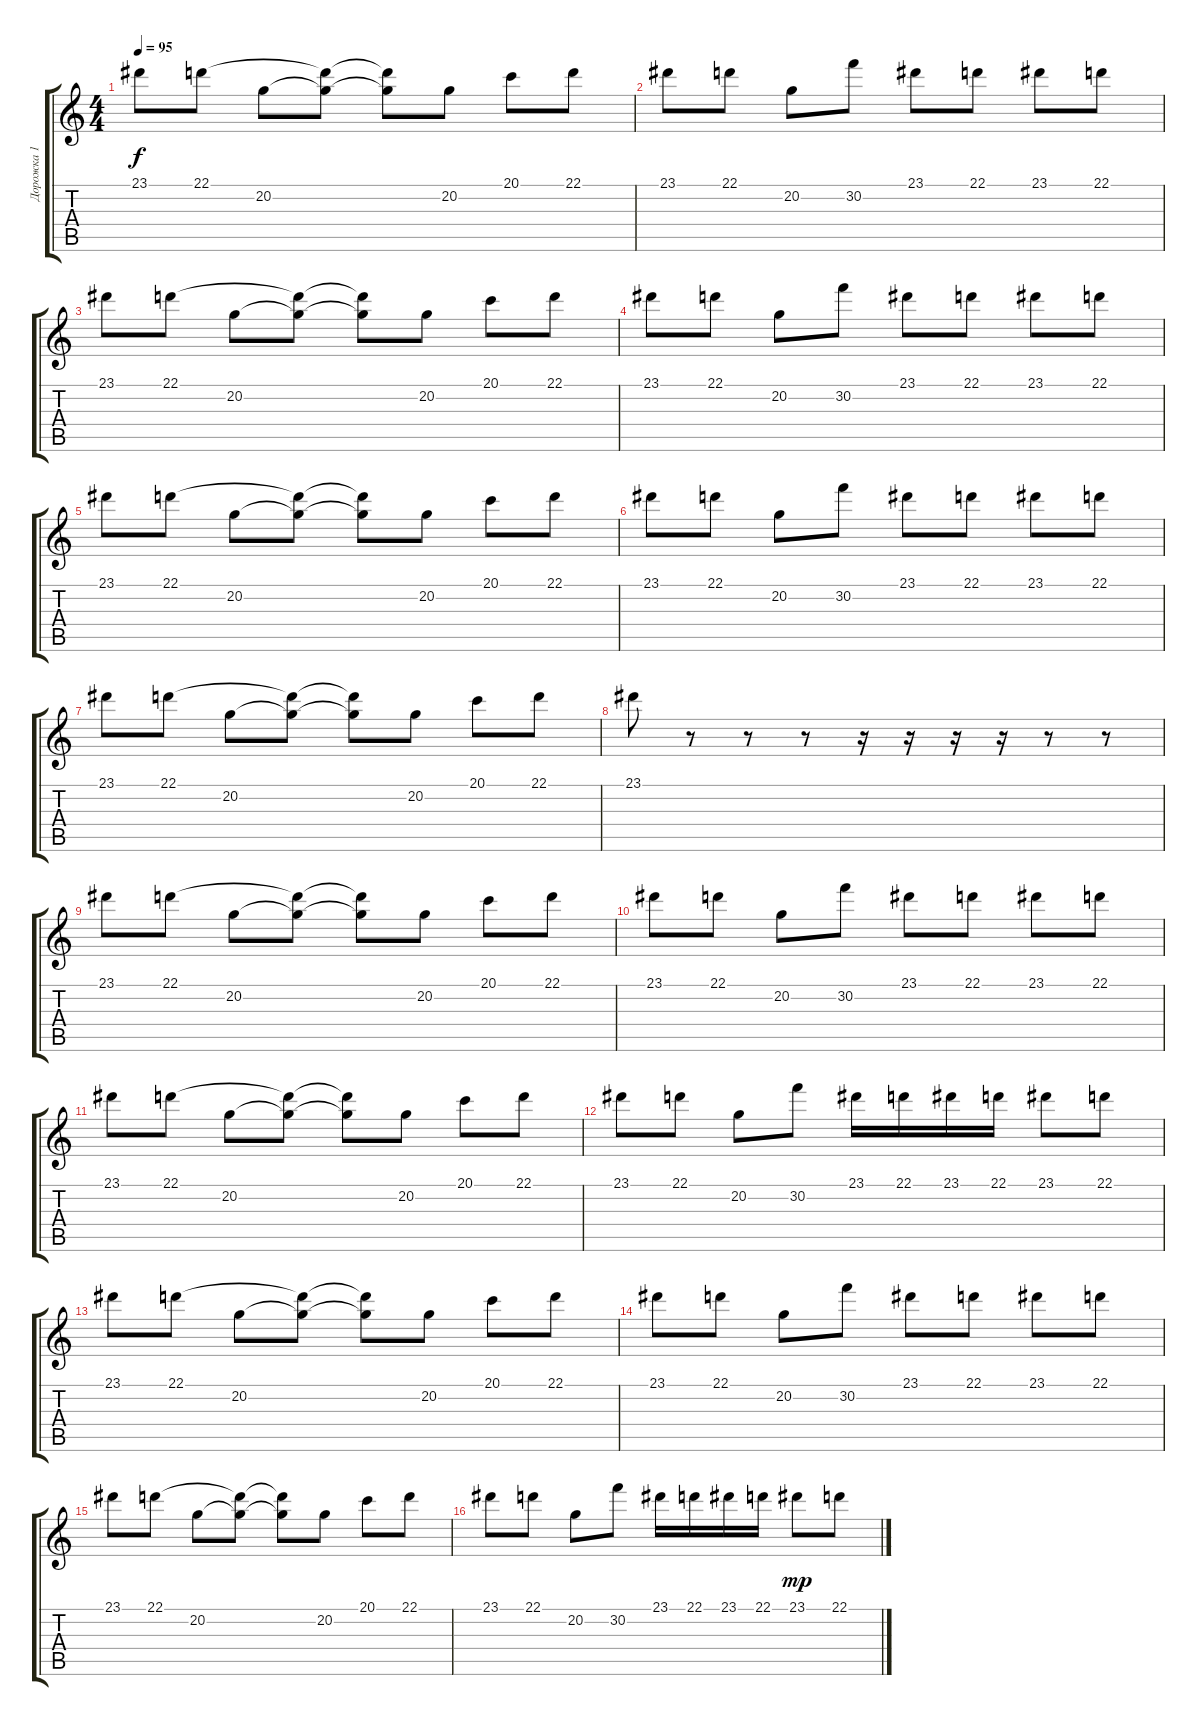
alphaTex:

\track ("Дорожка 1" "Дорожка 1") {instrument acousticgrandpiano}
\staff {score tabs}
\tuning (E4 B3 G3 D3 A2 E2) {hide}
\ts (4 4)
\tempo 95
\clef g2
\ks c
23.1.8{dy f} 22.1.8 20.2.8 (22.1{t} 20.2{t}).8 (22.1{t} 20.2{t}).8 20.2.8 20.1.8 22.1.8 |
23.1.8 22.1.8 20.2.8 30.2.8 23.1.8 22.1.8 23.1.8 22.1.8 |
23.1.8 22.1.8 20.2.8 (22.1{t} 20.2{t}).8 (22.1{t} 20.2{t}).8 20.2.8 20.1.8 22.1.8 |
23.1.8 22.1.8 20.2.8 30.2.8 23.1.8 22.1.8 23.1.8 22.1.8 |
23.1.8 22.1.8 20.2.8 (22.1{t} 20.2{t}).8 (22.1{t} 20.2{t}).8 20.2.8 20.1.8 22.1.8 |
23.1.8 22.1.8 20.2.8 30.2.8 23.1.8 22.1.8 23.1.8 22.1.8 |
23.1.8 22.1.8 20.2.8 (22.1{t} 20.2{t}).8 (22.1{t} 20.2{t}).8 20.2.8 20.1.8 22.1.8 |
23.1.8 r.8 r.8 r.8 r.16 r.16 r.16 r.16 r.8 r.8 |
23.1.8 22.1.8 20.2.8 (22.1{t} 20.2{t}).8 (22.1{t} 20.2{t}).8 20.2.8 20.1.8 22.1.8 |
23.1.8 22.1.8 20.2.8 30.2.8 23.1.8 22.1.8 23.1.8 22.1.8 |
23.1.8 22.1.8 20.2.8 (22.1{t} 20.2{t}).8 (22.1{t} 20.2{t}).8 20.2.8 20.1.8 22.1.8 |
23.1.8 22.1.8 20.2.8 30.2.8 23.1.16 22.1.16 23.1.16 22.1.16 23.1.8 22.1.8 |
23.1.8 22.1.8 20.2.8 (22.1{t} 20.2{t}).8 (22.1{t} 20.2{t}).8 20.2.8 20.1.8 22.1.8 |
23.1.8 22.1.8 20.2.8 30.2.8 23.1.8 22.1.8 23.1.8 22.1.8 |
23.1.8 22.1.8 20.2.8 (22.1{t} 20.2{t}).8 (22.1{t} 20.2{t}).8 20.2.8 20.1.8 22.1.8 |
23.1.8 22.1.8 20.2.8 30.2.8 23.1.16 22.1.16 23.1.16 22.1.16 23.1.8{dy mp} 22.1.8
